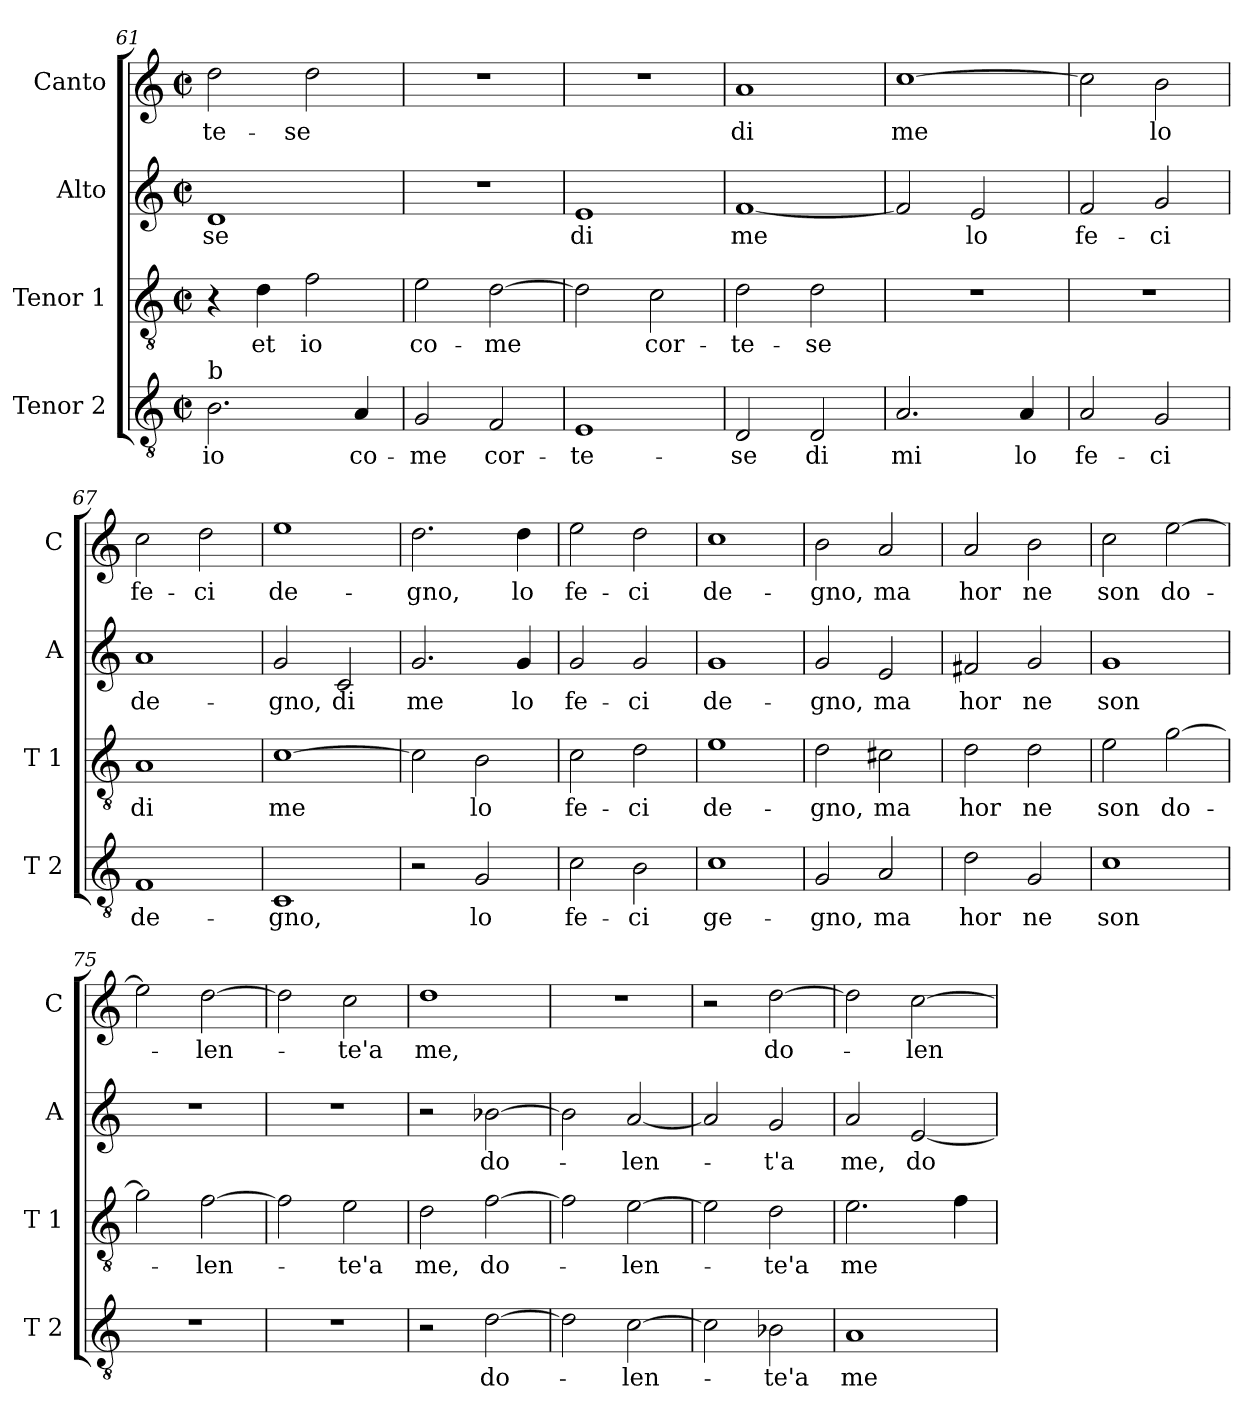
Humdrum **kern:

**kern	**text	**kern	**text	**kern	**text	**kern	**text
*part4	*part4	*part3	*part3	*part2	*part2	*part1	*part1
*staff4	*staff4	*staff3	*staff3	*staff2	*staff2	*staff1	*staff1
*I"Tenor 2	*	*I"Tenor 1	*	*I"Alto	*	*I"Canto	*
*I'T 2	*	*I'T 1	*	*I'A	*	*I'C	*
*clefGv2	*	*clefGv2	*	*clefG2	*	*clefG2	*
*k[]	*	*k[]	*	*k[]	*	*k[]	*
*C:	*	*C:	*	*C:	*	*C:	*
*M2/2	*	*M2/2	*	*M2/2	*	*M2/2	*
*met(c|)	*	*met(c|)	*	*met(c|)	*	*met(c|)	*
=61	=61	=61	=61	=61	=61	=61	=61
!LO:TX:a:t=b	!	!	!	!	!	!	!
!	!LO:LY:b	!	!	!	!LO:LY:b	!	!LO:LY:b
2.B\	io	4r	.	1d	-se	2dd\	-te-
!	!	!	!LO:LY:b	!	!	!	!
.	.	4d\	et	.	.	.	.
!	!	!	!LO:LY:b	!	!	!	!LO:LY:b
.	.	2f\	io	.	.	2dd\	-se
!	!LO:LY:b	!	!	!	!	!	!
4A/	co-	.	.	.	.	.	.
=62	=62	=62	=62	=62	=62	=62	=62
!	!LO:LY:b	!	!LO:LY:b	!	!	!	!
2G/	-me	2e\	co-	1r	.	1r	.
!	!LO:LY:b	!	!LO:LY:b	!	!	!	!
2F/	cor-	[2d\	-me	.	.	.	.
=63	=63	=63	=63	=63	=63	=63	=63
!	!LO:LY:b	!	!	!	!LO:LY:b	!	!
1E	-te-	2d\]	.	1e	di	1r	.
!	!	!	!LO:LY:b	!	!	!	!
.	.	2c\	cor-	.	.	.	.
=64	=64	=64	=64	=64	=64	=64	=64
!	!LO:LY:b	!	!LO:LY:b	!	!LO:LY:b	!	!LO:LY:b
2D/	-se	2d\	-te-	[1f	me	1a	di
!	!LO:LY:b	!	!LO:LY:b	!	!	!	!
2D/	di	2d\	-se	.	.	.	.
=65	=65	=65	=65	=65	=65	=65	=65
!	!LO:LY:b	!	!	!	!	!	!LO:LY:b
2.A/	mi	1r	.	2f/]	.	[1cc	me
!	!	!	!	!	!LO:LY:b	!	!
.	.	.	.	2e/	lo	.	.
!	!LO:LY:b	!	!	!	!	!	!
4A/	lo	.	.	.	.	.	.
!!LO:PB:g=z
=66	=66	=66	=66	=66	=66	=66	=66
!	!LO:LY:b	!	!	!	!LO:LY:b	!	!
2A/	fe-	1r	.	2f/	fe-	2cc\]	.
!	!LO:LY:b	!	!	!	!LO:LY:b	!	!LO:LY:b
2G/	-ci	.	.	2g/	-ci	2b\	lo
=67	=67	=67	=67	=67	=67	=67	=67
!	!LO:LY:b	!	!LO:LY:b	!	!LO:LY:b	!	!LO:LY:b
1F	de-	1A	di	1a	de-	2cc\	fe-
!	!	!	!	!	!	!	!LO:LY:b
.	.	.	.	.	.	2dd\	-ci
=68	=68	=68	=68	=68	=68	=68	=68
!	!LO:LY:b	!	!LO:LY:b	!	!LO:LY:b	!	!LO:LY:b
1C	-gno,	[1c	me	2g/	-gno,	1ee	de-
!	!	!	!	!	!LO:LY:b	!	!
.	.	.	.	2c/	di	.	.
=69	=69	=69	=69	=69	=69	=69	=69
!	!	!	!	!	!LO:LY:b	!	!LO:LY:b
2r	.	2c\]	.	2.g/	me	2.dd\	-gno,
!	!LO:LY:b	!	!LO:LY:b	!	!	!	!
2G/	lo	2B\	lo	.	.	.	.
!	!	!	!	!	!LO:LY:b	!	!LO:LY:b
.	.	.	.	4g/	lo	4dd\	lo
=70	=70	=70	=70	=70	=70	=70	=70
!	!LO:LY:b	!	!LO:LY:b	!	!LO:LY:b	!	!LO:LY:b
2c\	fe-	2c\	fe-	2g/	fe-	2ee\	fe-
!	!LO:LY:b	!	!LO:LY:b	!	!LO:LY:b	!	!LO:LY:b
2B\	-ci	2d\	-ci	2g/	-ci	2dd\	-ci
=71	=71	=71	=71	=71	=71	=71	=71
!	!LO:LY:b	!	!LO:LY:b	!	!LO:LY:b	!	!LO:LY:b
1c	ge-	1e	de-	1g	de-	1cc	de-
!!LO:LB:g=z
=72	=72	=72	=72	=72	=72	=72	=72
!	!LO:LY:b	!	!LO:LY:b	!	!LO:LY:b	!	!LO:LY:b
2G/	-gno,	2d\	-gno,	2g/	-gno,	2b\	-gno,
!	!LO:LY:b	!	!LO:LY:b	!	!LO:LY:b	!	!LO:LY:b
2A/	ma	2c#X\	ma	2e/	ma	2a/	ma
=73	=73	=73	=73	=73	=73	=73	=73
!	!LO:LY:b	!	!LO:LY:b	!	!LO:LY:b	!	!LO:LY:b
2d\	hor	2d\	hor	2f#X/	hor	2a/	hor
!	!LO:LY:b	!	!LO:LY:b	!	!LO:LY:b	!	!LO:LY:b
2G/	ne	2d\	ne	2g/	ne	2b\	ne
=74	=74	=74	=74	=74	=74	=74	=74
!	!LO:LY:b	!	!LO:LY:b	!	!LO:LY:b	!	!LO:LY:b
1c	son	2e\	son	1g	son	2cc\	son
!	!	!	!LO:LY:b	!	!	!	!LO:LY:b
.	.	[2g\	do-	.	.	[2ee\	do-
=75	=75	=75	=75	=75	=75	=75	=75
1r	.	2g\]	.	1r	.	2ee\]	.
!	!	!	!LO:LY:b	!	!	!	!LO:LY:b
.	.	[2f\	-len-	.	.	[2dd\	-len-
=76	=76	=76	=76	=76	=76	=76	=76
1r	.	2f\]	.	1r	.	2dd\]	.
!	!	!	!LO:LY:b	!	!	!	!LO:LY:b
.	.	2e\	-te'a	.	.	2cc\	-te'a
=77	=77	=77	=77	=77	=77	=77	=77
!	!	!	!LO:LY:b	!	!	!	!LO:LY:b
2r	.	2d\	me,	2r	.	1dd	me,
!	!LO:LY:b	!	!LO:LY:b	!	!LO:LY:b	!	!
[2d\	do-	[2f\	do-	[2b-X\	do-	.	.
!!LO:LB:g=z
=78	=78	=78	=78	=78	=78	=78	=78
2d\]	.	2f\]	.	2b-\]	.	1r	.
!	!LO:LY:b	!	!LO:LY:b	!	!LO:LY:b	!	!
[2c\	-len-	[2e\	-len-	[2a/	-len-	.	.
=79	=79	=79	=79	=79	=79	=79	=79
2c\]	.	2e\]	.	2a/]	.	2r	.
!	!LO:LY:b	!	!LO:LY:b	!	!LO:LY:b	!	!LO:LY:b
2B-X\	-te'a	2d\	-te'a	2g/	-t'a	[2dd\	do-
=80	=80	=80	=80	=80	=80	=80	=80
!	!LO:LY:b	!	!LO:LY:b	!	!LO:LY:b	!	!
1A	me	2.e\	me	2a/	me,	2dd\]	.
!	!	!	!	!	!LO:LY:b	!	!LO:LY:b
.	.	.	.	[2e/	do-	[2cc\	-len-
.	.	4f\	.	.	.	.	.
=	=	=	=	=	=	=	=
*-	*-	*-	*-	*-	*-	*-	*-
